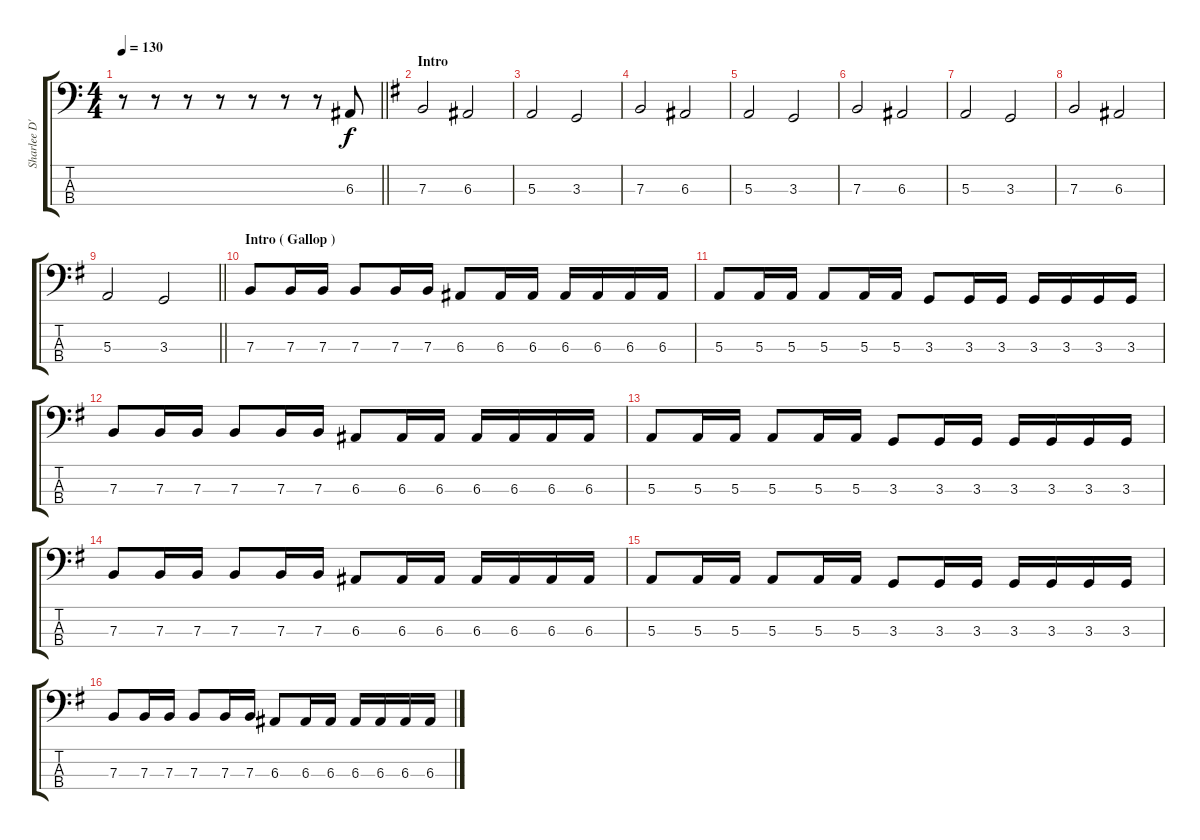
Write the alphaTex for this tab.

\track ("Sharlee D'Angelo" "Sharlee D'") {instrument electricbasspick}
\staff {score tabs}
\tuning (D2 A1 E1 B0) {hide}
\ts (4 4)
\tempo 130
\clef f4
\barLineRight lightlight
\ks c
r.8{dy f instrument electricbasspick} r.8 r.8 r.8 r.8 r.8 r.8 6.3.8 |
\section ("" "Intro")
\ks g
7.3.2 6.3.2 |
5.3.2 3.3.2 |
7.3.2 6.3.2 |
5.3.2 3.3.2 |
7.3.2 6.3.2 |
5.3.2 3.3.2 |
7.3.2 6.3.2 |
\barLineRight lightlight
5.3.2 3.3.2 |
\section ("" "Intro ( Gallop )")
7.3.8 7.3.16 7.3.16 7.3.8 7.3.16 7.3.16 6.3.8 6.3.16 6.3.16 6.3.16 6.3.16 6.3.16 6.3.16 |
5.3.8 5.3.16 5.3.16 5.3.8 5.3.16 5.3.16 3.3.8 3.3.16 3.3.16 3.3.16 3.3.16 3.3.16 3.3.16 |
7.3.8 7.3.16 7.3.16 7.3.8 7.3.16 7.3.16 6.3.8 6.3.16 6.3.16 6.3.16 6.3.16 6.3.16 6.3.16 |
5.3.8 5.3.16 5.3.16 5.3.8 5.3.16 5.3.16 3.3.8 3.3.16 3.3.16 3.3.16 3.3.16 3.3.16 3.3.16 |
7.3.8 7.3.16 7.3.16 7.3.8 7.3.16 7.3.16 6.3.8 6.3.16 6.3.16 6.3.16 6.3.16 6.3.16 6.3.16 |
5.3.8 5.3.16 5.3.16 5.3.8 5.3.16 5.3.16 3.3.8 3.3.16 3.3.16 3.3.16 3.3.16 3.3.16 3.3.16 |
7.3.8 7.3.16 7.3.16 7.3.8 7.3.16 7.3.16 6.3.8 6.3.16 6.3.16 6.3.16 6.3.16 6.3.16 6.3.16
